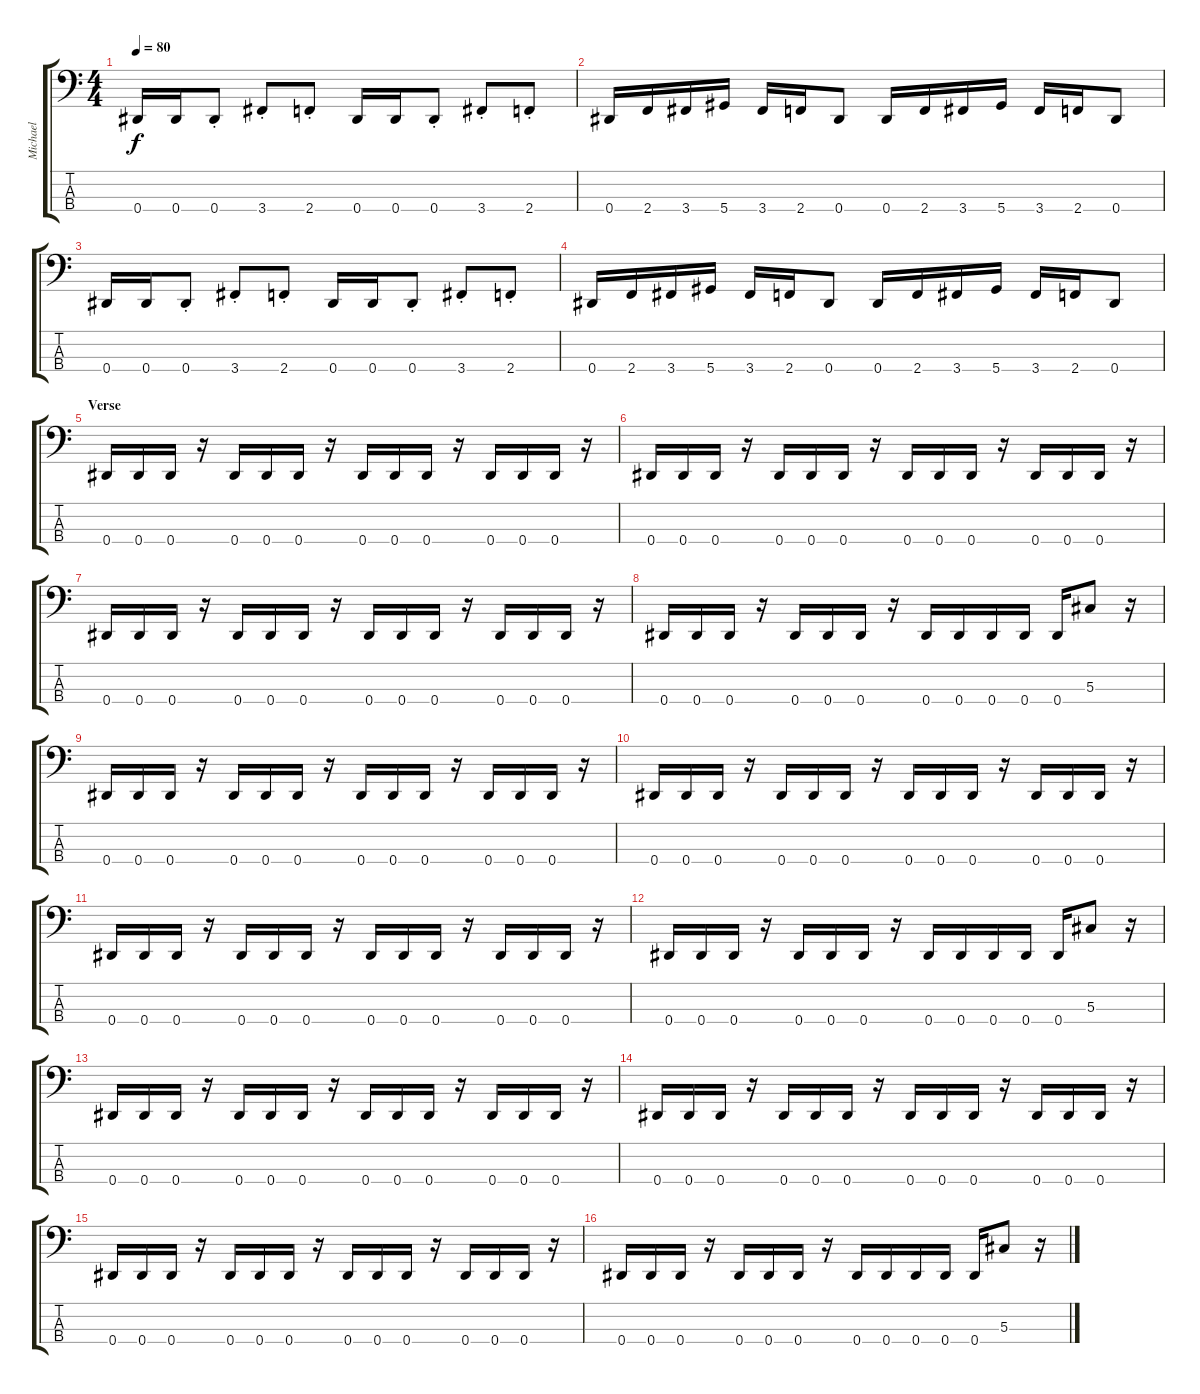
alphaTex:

\track ("Michael" "Michael") {instrument electricbassfinger}
\staff {score tabs}
\tuning (Gb2 Db2 Ab1 Eb1) {hide}
\ts (4 4)
\tempo 80
\clef f4
\ks c
0.4.16{dy f} 0.4.16 0.4{st}.8 3.4{st}.8 2.4{st}.8 0.4.16 0.4.16 0.4{st}.8 3.4{st}.8 2.4{st}.8 |
0.4.16 2.4.16 3.4.16 5.4.16 3.4.16 2.4.16 0.4.8 0.4.16 2.4.16 3.4.16 5.4.16 3.4.16 2.4.16 0.4.8 |
0.4.16 0.4.16 0.4{st}.8 3.4{st}.8 2.4{st}.8 0.4.16 0.4.16 0.4{st}.8 3.4{st}.8 2.4{st}.8 |
0.4.16 2.4.16 3.4.16 5.4.16 3.4.16 2.4.16 0.4.8 0.4.16 2.4.16 3.4.16 5.4.16 3.4.16 2.4.16 0.4.8 |
\section ("" "Verse")
0.4.16 0.4.16 0.4.16 r.16 0.4.16 0.4.16 0.4.16 r.16 0.4.16 0.4.16 0.4.16 r.16 0.4.16 0.4.16 0.4.16 r.16 |
0.4.16 0.4.16 0.4.16 r.16 0.4.16 0.4.16 0.4.16 r.16 0.4.16 0.4.16 0.4.16 r.16 0.4.16 0.4.16 0.4.16 r.16 |
0.4.16 0.4.16 0.4.16 r.16 0.4.16 0.4.16 0.4.16 r.16 0.4.16 0.4.16 0.4.16 r.16 0.4.16 0.4.16 0.4.16 r.16 |
0.4.16 0.4.16 0.4.16 r.16 0.4.16 0.4.16 0.4.16 r.16 0.4.16 0.4.16 0.4.16 0.4.16 0.4.16 5.3.8 r.16 |
0.4.16 0.4.16 0.4.16 r.16 0.4.16 0.4.16 0.4.16 r.16 0.4.16 0.4.16 0.4.16 r.16 0.4.16 0.4.16 0.4.16 r.16 |
0.4.16 0.4.16 0.4.16 r.16 0.4.16 0.4.16 0.4.16 r.16 0.4.16 0.4.16 0.4.16 r.16 0.4.16 0.4.16 0.4.16 r.16 |
0.4.16 0.4.16 0.4.16 r.16 0.4.16 0.4.16 0.4.16 r.16 0.4.16 0.4.16 0.4.16 r.16 0.4.16 0.4.16 0.4.16 r.16 |
0.4.16 0.4.16 0.4.16 r.16 0.4.16 0.4.16 0.4.16 r.16 0.4.16 0.4.16 0.4.16 0.4.16 0.4.16 5.3.8 r.16 |
0.4.16 0.4.16 0.4.16 r.16 0.4.16 0.4.16 0.4.16 r.16 0.4.16 0.4.16 0.4.16 r.16 0.4.16 0.4.16 0.4.16 r.16 |
0.4.16 0.4.16 0.4.16 r.16 0.4.16 0.4.16 0.4.16 r.16 0.4.16 0.4.16 0.4.16 r.16 0.4.16 0.4.16 0.4.16 r.16 |
0.4.16 0.4.16 0.4.16 r.16 0.4.16 0.4.16 0.4.16 r.16 0.4.16 0.4.16 0.4.16 r.16 0.4.16 0.4.16 0.4.16 r.16 |
0.4.16 0.4.16 0.4.16 r.16 0.4.16 0.4.16 0.4.16 r.16 0.4.16 0.4.16 0.4.16 0.4.16 0.4.16 5.3.8 r.16
